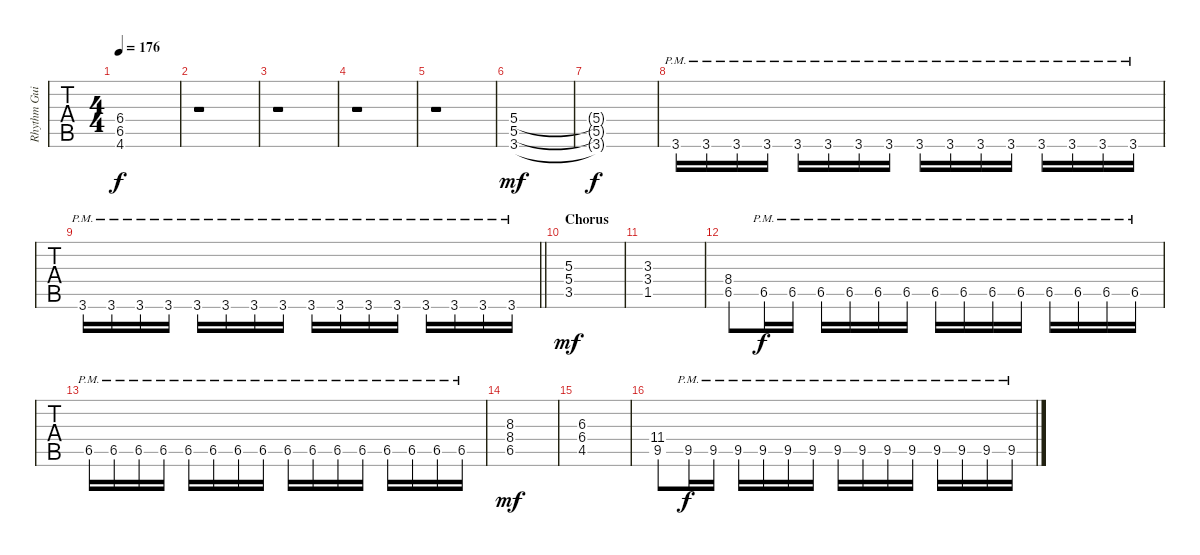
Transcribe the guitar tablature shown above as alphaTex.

\track ("Rhythm Guitar B" "Rhythm Gui") {instrument distortionguitar}
\staff {tabs}
\tuning (E4 B3 G3 D3 A2 E2) {hide}
\ts (4 4)
\tempo 176
\clef g2
\ks cminor
(6.4{t} 6.5{t} 4.6{t}).1{dy f} |
r.1 |
r.1 |
r.1 |
r.1 |
(5.4 5.5 3.6).1{dy mf volume 12} |
(5.4{t} 5.5{t} 3.6{t}).1{dy f} |
3.6{pm}.16 3.6{pm}.16 3.6{pm}.16 3.6{pm}.16 3.6{pm}.16 3.6{pm}.16 3.6{pm}.16 3.6{pm}.16 3.6{pm}.16 3.6{pm}.16 3.6{pm}.16 3.6{pm}.16 3.6{pm}.16 3.6{pm}.16 3.6{pm}.16 3.6{pm}.16 |
\barLineRight lightlight
3.6{pm}.16 3.6{pm}.16 3.6{pm}.16 3.6{pm}.16 3.6{pm}.16 3.6{pm}.16 3.6{pm}.16 3.6{pm}.16 3.6{pm}.16 3.6{pm}.16 3.6{pm}.16 3.6{pm}.16 3.6{pm}.16 3.6{pm}.16 3.6{pm}.16 3.6{pm}.16 |
\section ("" "Chorus")
(5.3 5.4 3.5).1{dy mf} |
(3.3 3.4 1.5).1 |
(8.4 6.5).8 6.5{pm}.16{dy f} 6.5{pm}.16 6.5{pm}.16 6.5{pm}.16 6.5{pm}.16 6.5{pm}.16 6.5{pm}.16 6.5{pm}.16 6.5{pm}.16 6.5{pm}.16 6.5{pm}.16 6.5{pm}.16 6.5{pm}.16 6.5{pm}.16 |
6.5{pm}.16 6.5{pm}.16 6.5{pm}.16 6.5{pm}.16 6.5{pm}.16 6.5{pm}.16 6.5{pm}.16 6.5{pm}.16 6.5{pm}.16 6.5{pm}.16 6.5{pm}.16 6.5{pm}.16 6.5{pm}.16 6.5{pm}.16 6.5{pm}.16 6.5{pm}.16 |
\ks ebminor
(8.3 8.4 6.5).1{dy mf} |
(6.3 6.4 4.5).1 |
(11.4 9.5).8 9.5{pm}.16{dy f} 9.5{pm}.16 9.5{pm}.16 9.5{pm}.16 9.5{pm}.16 9.5{pm}.16 9.5{pm}.16 9.5{pm}.16 9.5{pm}.16 9.5{pm}.16 9.5{pm}.16 9.5{pm}.16 9.5{pm}.16 9.5{pm}.16
